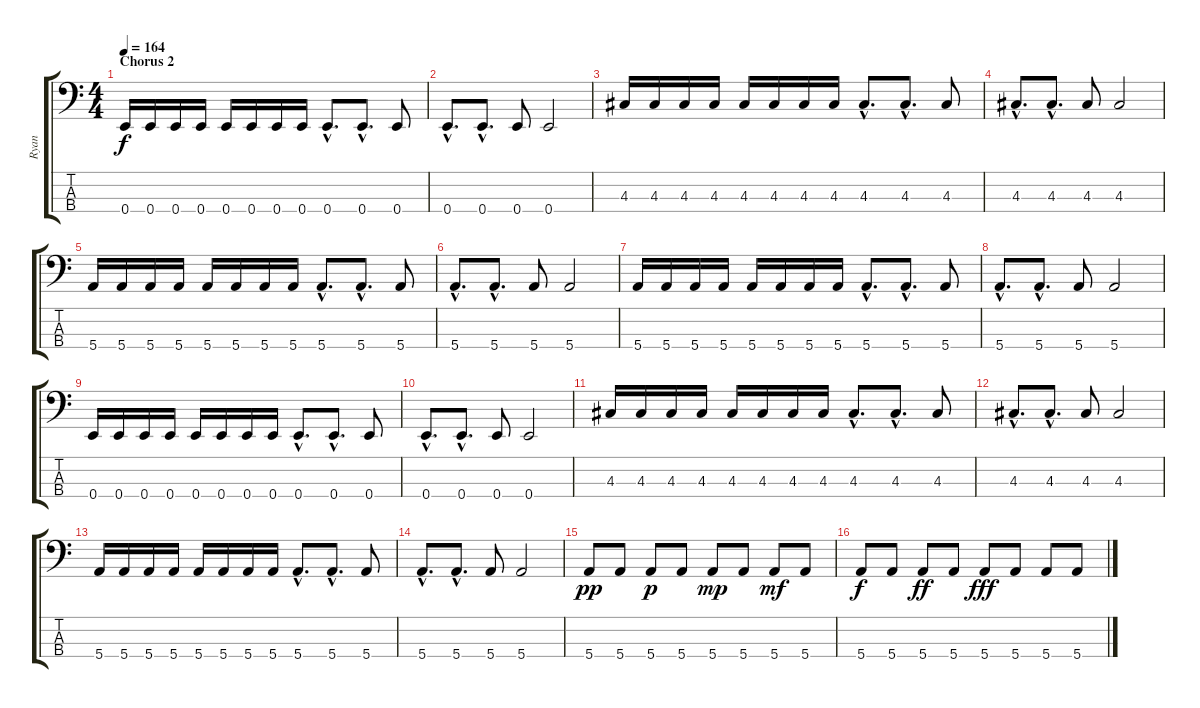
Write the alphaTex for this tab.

\track ("Ryan" "Ryan") {instrument electricbassfinger}
\staff {score tabs}
\tuning (G2 D2 A1 E1) {hide}
\ts (4 4)
\section ("" "Chorus 2")
\tempo 164
\clef f4
\ks c
0.4.16{dy f} 0.4.16 0.4.16 0.4.16 0.4.16 0.4.16 0.4.16 0.4.16 0.4{hac}.8{d} 0.4{hac}.8{d} 0.4.8 |
0.4{hac}.8{d} 0.4{hac}.8{d} 0.4.8 0.4.2 |
4.3.16 4.3.16 4.3.16 4.3.16 4.3.16 4.3.16 4.3.16 4.3.16 4.3{hac}.8{d} 4.3{hac}.8{d} 4.3.8 |
4.3{hac}.8{d} 4.3{hac}.8{d} 4.3.8 4.3.2 |
5.4.16 5.4.16 5.4.16 5.4.16 5.4.16 5.4.16 5.4.16 5.4.16 5.4{hac}.8{d} 5.4{hac}.8{d} 5.4.8 |
5.4{hac}.8{d} 5.4{hac}.8{d} 5.4.8 5.4.2 |
5.4.16 5.4.16 5.4.16 5.4.16 5.4.16 5.4.16 5.4.16 5.4.16 5.4{hac}.8{d} 5.4{hac}.8{d} 5.4.8 |
5.4{hac}.8{d} 5.4{hac}.8{d} 5.4.8 5.4.2 |
0.4.16 0.4.16 0.4.16 0.4.16 0.4.16 0.4.16 0.4.16 0.4.16 0.4{hac}.8{d} 0.4{hac}.8{d} 0.4.8 |
0.4{hac}.8{d} 0.4{hac}.8{d} 0.4.8 0.4.2 |
4.3.16 4.3.16 4.3.16 4.3.16 4.3.16 4.3.16 4.3.16 4.3.16 4.3{hac}.8{d} 4.3{hac}.8{d} 4.3.8 |
4.3{hac}.8{d} 4.3{hac}.8{d} 4.3.8 4.3.2 |
5.4.16 5.4.16 5.4.16 5.4.16 5.4.16 5.4.16 5.4.16 5.4.16 5.4{hac}.8{d} 5.4{hac}.8{d} 5.4.8 |
5.4{hac}.8{d} 5.4{hac}.8{d} 5.4.8 5.4.2 |
5.4.8{dy pp} 5.4.8 5.4.8{dy p} 5.4.8 5.4.8{dy mp} 5.4.8 5.4.8{dy mf} 5.4.8 |
5.4.8{dy f} 5.4.8 5.4.8{dy ff} 5.4.8 5.4.8{dy fff} 5.4.8 5.4.8 5.4.8
